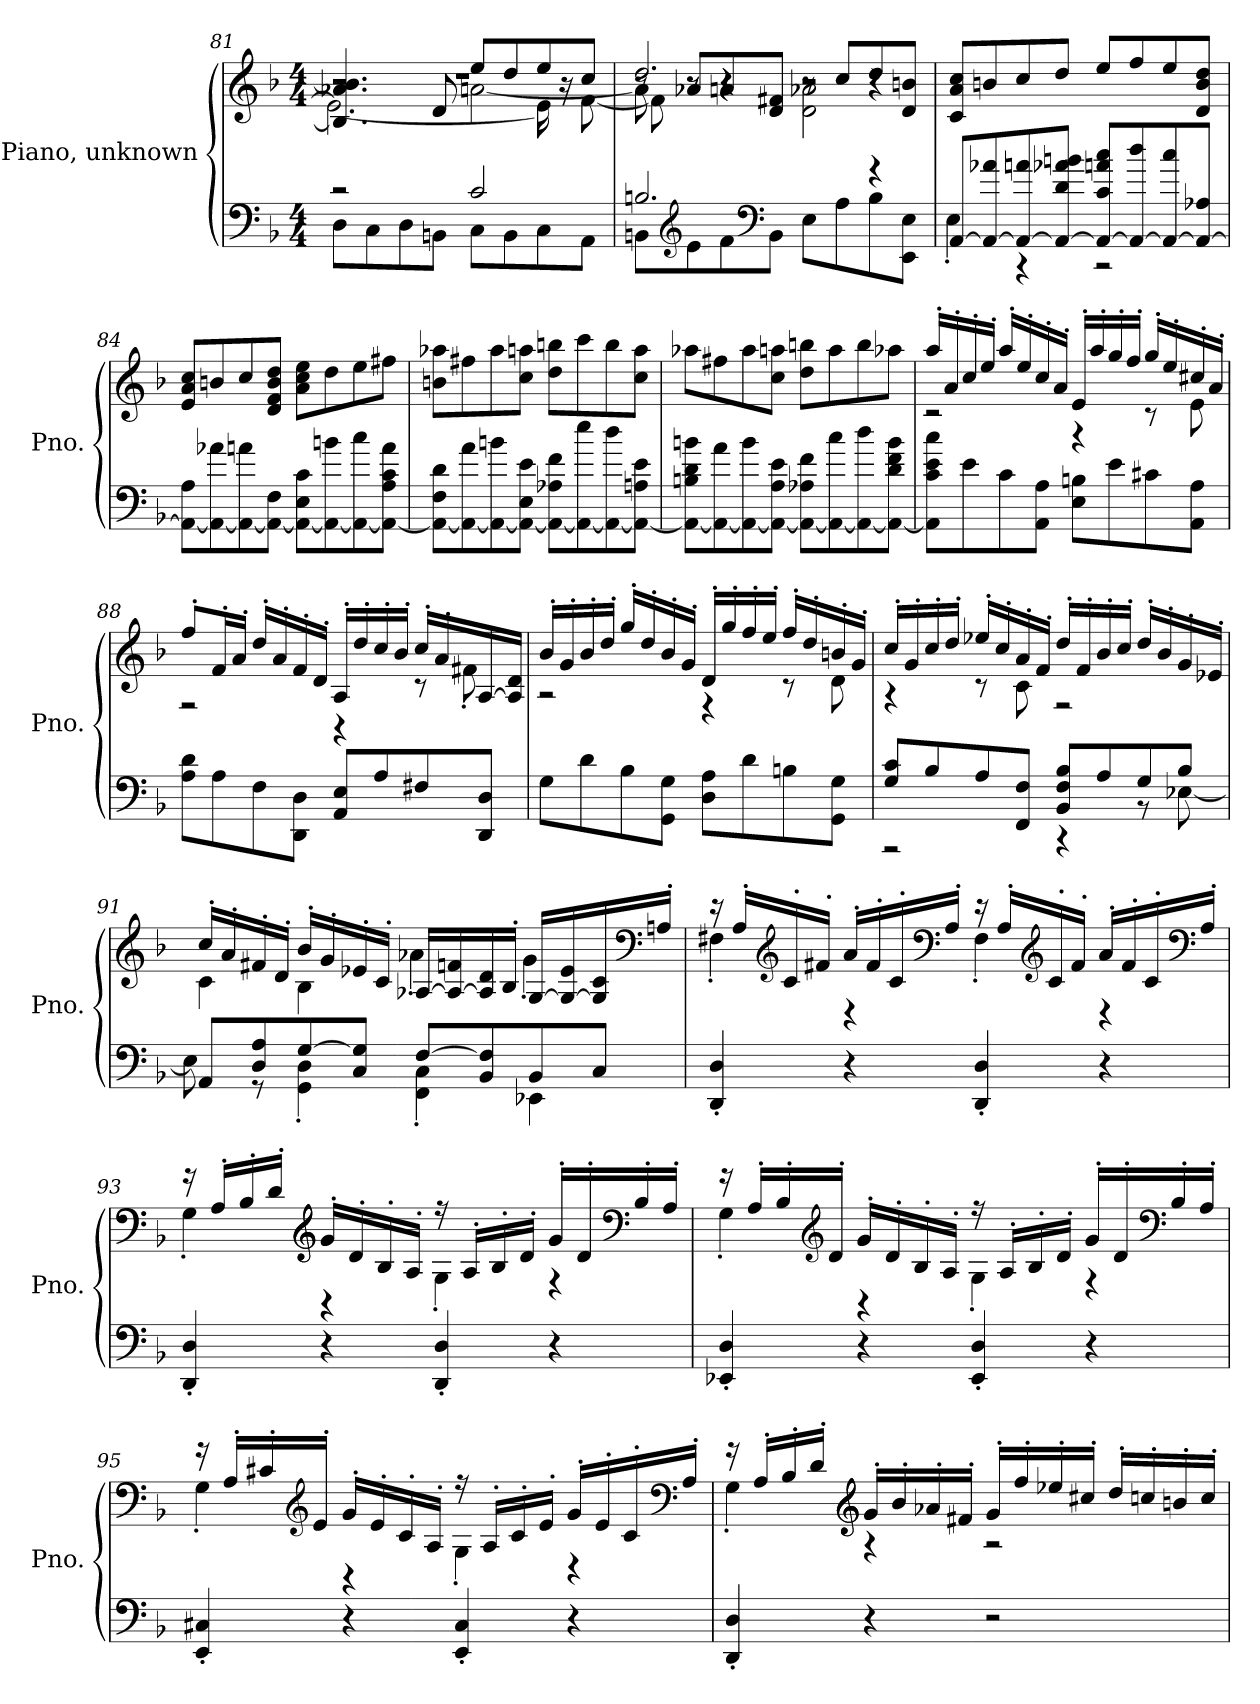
**kern	**kern
*part1	*part1
*staff2	*staff1
*I"Piano, unknown	*
*I'Pno.	*
!!LO:LB:g=z
*clefF4	*clefG2
*k[b-]	*k[b-]
*M4/4	*M4/4
=81	=81
*^	*^
*	*	*	*^
*	*	*	*	*^
2r	8D\L	1r	2r	4.B/] 4.a-X/ 4.b/]	2.e\_
.	8C\	.	.	.	.
.	8D\	.	.	.	.
.	8BBn\J	.	.	8d/	.
2c/	8C\L	.	[2an\	8ee/L	.
.	8BB\	.	.	8dd/	.
.	8C\	.	.	8ee/	16e\]
.	.	.	.	.	16r
.	8AA\J	.	.	8cc/J	[8f\
=82	=82	=82	=82	=82	=82
2.Bn/	8BBn\L	2.dd/	8a\]	8r	8f\]
*clefG2	*	*	*	*	*
.	8e\	.	8r	8a-X/L	8r
.	8f\	.	4r	8an/	4r
*clefF4	*	*	*	*	*
.	8BB\J	.	.	8d/ 8f#X/J	.
.	8E\L	.	2r	8r	2d\ 2a-X\
.	8A\	.	.	8cc/L	.
4r	8B\	4r	.	8dd/	.
.	8EE\ 8E\J	.	.	8d/ 8bn/J	.
*	*	*v	*v	*v	*v
=83	=83	=83
[8AA/L	4E'\	8c/ 8a/ 8cc/L
8AA/_ 8a-X/	.	8bn/
8AA/_ 8an/	4r	8cc/
8AA/_ 8d/ 8a-X/ 8bn/J	.	8dd/J
8AA/_ 8c/ 8an/ 8cc/L	2r	8ee/L
8AA/_ 8dd/	.	8ff/
8AA/_ 8cc/	.	8ee/
8AA/_ 8A-X/J	.	8d/ 8b/ 8dd/J
*v	*v	*
!!LO:PB:g=z
=84	=84
8AA\_ 8A\L	8e/ 8a/ 8cc/L
8AA\_ 8a-X\	8bn/
8AA\_ 8an\	8cc/
8AA\_ 8F\J	8d/ 8f/ 8b/ 8dd/J
8AA\_ 8E\ 8c\L	8a\ 8cc\ 8ee\L
8AA\_ 8bn\	8dd\
8AA\_ 8cc\	8ee\
8AA\_ 8A\ 8c\ 8a\J	8ff#X\J
=85	=85
8AA\_ 8F\ 8d\L	8bn\ 8aa-X\L
8AA\_ 8a\	8ff#X\
8AA\_ 8bn\	8aa-\
8AA\_ 8E\ 8e\J	8cc\ 8aan\J
8AA\_ 8A-X\ 8f\L	8dd\ 8bbn\L
8AA\_ 8ee\	8ccc\
8AA\_ 8dd\	8bb\
8AA\_ 8An\ 8e\J	8cc\ 8aa\J
=86	=86
8AA\_ 8Bn\ 8d\ 8bn\L	8aa-X\L
8AA\_ 8a\	8ff#X\
8AA\_ 8b\	8aa-\
8AA\_ 8A\ 8e\J	8cc\ 8aan\J
8AA\_ 8A-X\ 8f\L	8dd\ 8bbn\L
8AA\_ 8cc\	8aa\
8AA\_ 8dd\	8bb\
8AA\_ 8d\ 8f\ 8b\J	8aa-X\J
!!LO:LB:g=z
=87	=87
*	*^
8AA\] 8c\ 8e\ 8cc\L	16aa'/LL	2r
.	16a'/	.
8e\	16cc'/	.
.	16ee'/JJ	.
8c\	16aa'/LL	.
.	16ee'/	.
8AA\ 8A\J	16cc'/	.
.	16a'/JJ	.
8E\ 8Bn\L	16e'/LL	4r
.	16aa'/	.
8e\	16gg'/	.
.	16ff'/JJ	.
8c#X\	16gg'/LL	8r
.	16ee'/	.
8AA\ 8A\J	16cc#X'/	8e\
.	16a'/JJ	.
=88	=88	=88
8A\ 8d\L	8ff'/L	2r
8A\	16f'/L	.
.	16a'/JJ	.
8F\	16dd'/LL	.
.	16a'/	.
8DD\ 8D\J	16f'/	.
.	16d'/JJ	.
8AA/ 8E/L	16A'/LL	4r
.	16dd'/	.
8A/	16cc'/	.
.	16b-'/JJ	.
8F#X/	16cc'/LL	8r
.	16a'/	.
8DD/ 8D/J	[16A/	8f#X'\
.	16A/] 16d/JJ	.
!!LO:LB:g=z	!!
=89	=89	=89
8G\L	16b-'/LL	2r
.	16g'/	.
8d\	16b-'/	.
.	16dd'/JJ	.
8B-\	16gg'/LL	.
.	16dd'/	.
8GG\ 8G\J	16b-'/	.
.	16g'/JJ	.
8D\ 8A\L	16d'/LL	4r
.	16gg'/	.
8d\	16ff'/	.
.	16ee'/JJ	.
8Bn\	16ff'/LL	8r
.	16dd'/	.
8GG\ 8G\J	16bn'/	8d\
.	16g'/JJ	.
=90	=90	=90
*^	*	*
8G/ 8c/L	2r	16cc'/LL	4r
.	.	16g'/	.
8B-/	.	16cc'/	.
.	.	16dd'/JJ	.
8A/	.	16ee-X'/LL	8r
.	.	16cc'/	.
8FF/ 8F/J	.	16a'/	8c\
.	.	16f'/JJ	.
8BB-/ 8F/ 8B-/L	4r	16dd'/LL	2r
.	.	16f'/	.
8A/	.	16b-'/	.
.	.	16cc'/JJ	.
8G/	8r	16dd'/LL	.
.	.	16b-'/	.
8B-/J	[8E-X\	16g'/	.
.	.	16e-X'/JJ	.
!!LO:LB:g=z	!!
=91	=91	=91	=91
8AA/L	8E-\]	16cc'/LL	4c\
.	.	16a'/	.
8D/ 8A/	8r	16f#X'/	.
.	.	16d'/JJ	.
[8G/	4GG\' 4D\'	16b-'/LL	4B-\
.	.	16g'/	.
8C/ 8G/]J	.	16e-X'/	.
.	.	16c'/JJ	.
[8F/L	4FF\' 4C\'	[16A-X/LL	4a-X'\
.	.	16A-/_ 16fn/	.
8BB-/ 8F/]	.	16A-/] 16d/	.
.	.	16B-'/JJ	.
8BB-/	4EE-X\	[16G/LL	4g'\
.	.	16G/_ 16e-/	.
8C/J	.	16G/] 16c/	.
*	*	*clefF4	*
.	.	16An'/JJ	.
*v	*v	*	*
!!LO:LB:g=z	!!
=92	=92	=92
4DD/' 4D/'	16r	4F#X'\
.	16A'/LL	.
*	*clefG2	*
.	16c'/	.
.	16f#X'/JJ	.
4r	16a'/LL	4r
.	16f#'/	.
.	16c'/	.
*	*clefF4	*
.	16A'/JJ	.
4DD/' 4D/'	16r	4F#'\
.	16A'/LL	.
*	*clefG2	*
.	16c'/	.
.	16f#'/JJ	.
4r	16a'/LL	4r
.	16f#'/	.
.	16c'/	.
*	*clefF4	*
.	16A'/JJ	.
=93	=93	=93
4DD/' 4D/'	16r	4G'\
.	16A'/LL	.
.	16B-'/	.
.	16d'/JJ	.
*	*clefG2	*
4r	16g'/LL	4r
.	16d'/	.
.	16B-'/	.
.	16A'/JJ	.
4DD/' 4D/'	16r	4G'\
.	16A'/LL	.
.	16B-'/	.
.	16d'/JJ	.
4r	16g'/LL	4r
.	16d'/	.
*	*clefF4	*
.	16B-'/	.
.	16A'/JJ	.
!!LO:LB:g=z	!!
=94	=94	=94
4EE-X/' 4D/'	16r	4G'\
.	16A'/LL	.
.	16B-'/	.
*	*clefG2	*
.	16d'/JJ	.
4r	16g'/LL	4r
.	16d'/	.
.	16B-'/	.
.	16A'/JJ	.
4EE-/' 4D/'	16r	4G'\
.	16A'/LL	.
.	16B-'/	.
.	16d'/JJ	.
4r	16g'/LL	4r
.	16d'/	.
*	*clefF4	*
.	16B-'/	.
.	16A'/JJ	.
=95	=95	=95
4EE/' 4C#X/'	16r	4G'\
.	16A'/LL	.
.	16c#X'/	.
*	*clefG2	*
.	16e'/JJ	.
4r	16g'/LL	4r
.	16e'/	.
.	16c#'/	.
.	16A'/JJ	.
4EE/' 4C#/'	16r	4G'\
.	16A'/LL	.
.	16c#'/	.
.	16e'/JJ	.
4r	16g'/LL	4r
.	16e'/	.
.	16c#'/	.
*	*clefF4	*
.	16A'/JJ	.
!!LO:PB:g=z	!!
=96	=96	=96
4DD/' 4D/'	16r	4G'\
.	16A'/LL	.
.	16B-'/	.
.	16d'/JJ	.
*	*clefG2	*
4r	16g'/LL	4r
.	16b-'/	.
.	16a-X'/	.
.	16f#X'/JJ	.
2r	16g'/LL	2r
.	16ff'/	.
.	16ee-X'/	.
.	16cc#X'/JJ	.
.	16dd'/LL	.
.	16ccn'/	.
.	16bn'/	.
.	16cc'/JJ	.
*	*v	*v
=	=
*-	*-
